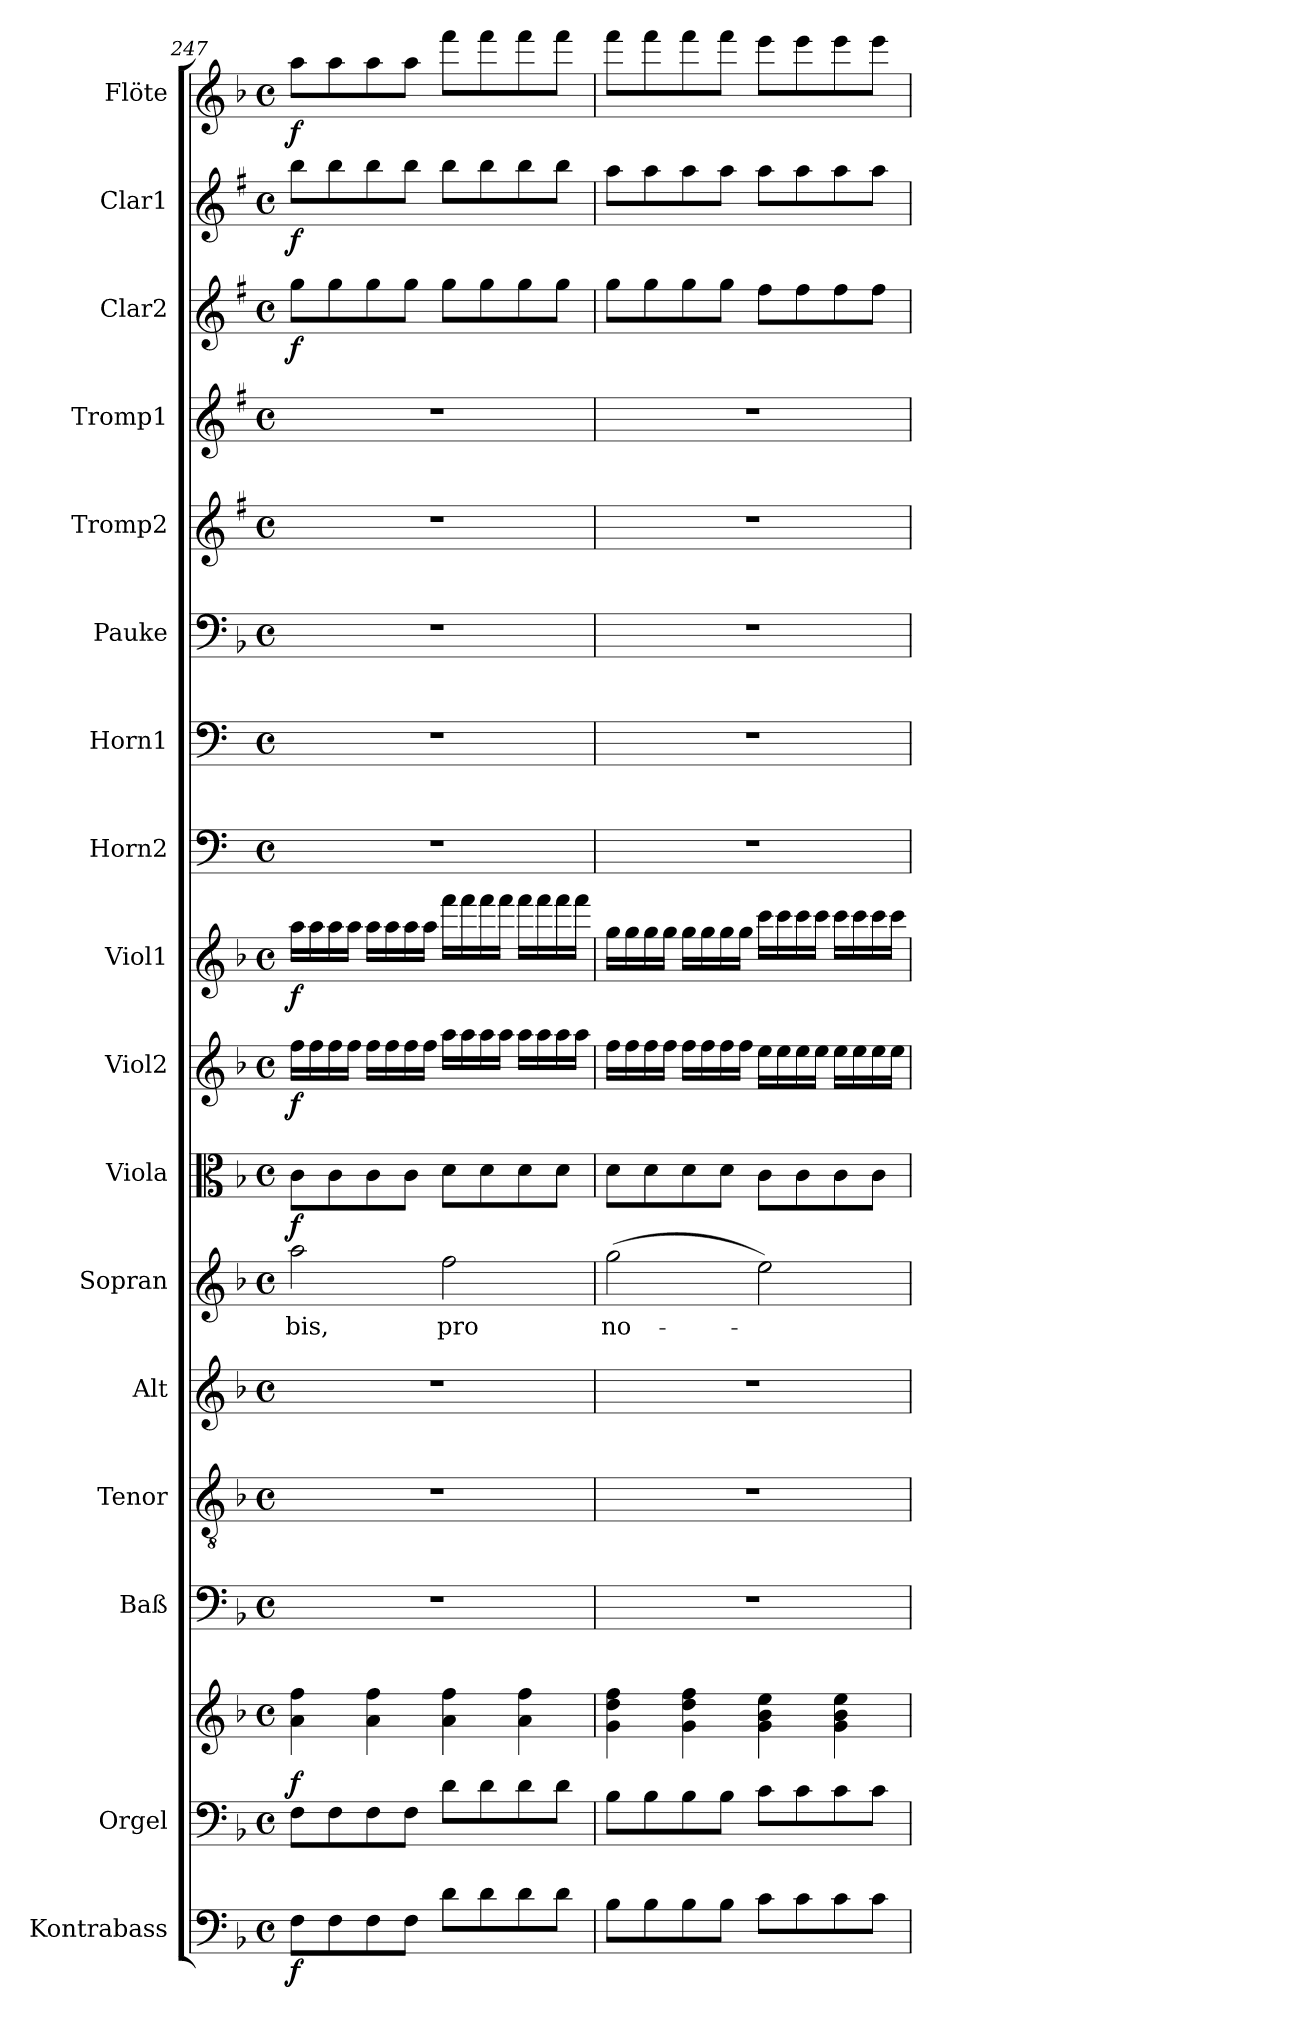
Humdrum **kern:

**kern	**dynam	**kern	**kern	**dynam	**kern	**kern	**kern	**kern	**text	**kern	**dynam	**kern	**dynam	**kern	**dynam	**kern	**kern	**kern	**kern	**kern	**kern	**dynam	**kern	**dynam	**kern	**dynam
*part17	*part17	*part16	*part16	*part16	*part15	*part14	*part13	*part12	*part12	*part11	*part11	*part10	*part10	*part9	*part9	*part8	*part7	*part6	*part5	*part4	*part3	*part3	*part2	*part2	*part1	*part1
*staff18	*staff18	*staff17	*staff16	*staff16/17	*staff15	*staff14	*staff13	*staff12	*staff12	*staff11	*staff11	*staff10	*staff10	*staff9	*staff9	*staff8	*staff7	*staff6	*staff5	*staff4	*staff3	*staff3	*staff2	*staff2	*staff1	*staff1
*I"Kontrabass	*	*I"Orgel	*	*	*I"Baß	*I"Tenor	*I"Alt	*I"Sopran	*	*I"Viola	*	*I"Viol2	*	*I"Viol1	*	*I"Horn2	*I"Horn1	*I"Pauke	*I"Tromp2	*I"Tromp1	*I"Clar2	*	*I"Clar1	*	*I"Flöte	*
*I'Kb	*	*	*	*	*I'B	*I'T	*I'A	*I'S	*	*I'Vla	*	*I'Vl2	*	*I'Vl1	*	*I'Hr2	*I'Hr1	*I'Pk	*I'Tr2	*I'Tr1	*I'Cl2	*	*I'Cl1	*	*I'Fl	*
*clefF4	*	*clefF4	*clefG2	*	*clefF4	*clefGv2	*clefG2	*clefG2	*	*clefC3	*	*clefG2	*	*clefG2	*	*clefF4	*clefF4	*clefF4	*clefG2	*clefG2	*clefG2	*	*clefG2	*	*clefG2	*
*ITrd7c12	*	*	*	*	*	*	*	*	*	*	*	*	*	*	*	*ITrd4c7	*ITrd4c7	*	*ITrd1c2	*ITrd1c2	*ITrd1c2	*	*ITrd1c2	*	*	*
*k[b-]	*	*k[b-]	*k[b-]	*	*k[b-]	*k[b-]	*k[b-]	*k[b-]	*	*k[b-]	*	*k[b-]	*	*k[b-]	*	*k[b-]	*k[b-]	*k[b-]	*k[b-]	*k[b-]	*k[b-]	*	*k[b-]	*	*k[b-]	*
*F:	*	*F:	*F:	*	*F:	*F:	*F:	*F:	*	*F:	*	*F:	*	*F:	*	*F:	*F:	*F:	*F:	*F:	*F:	*	*F:	*	*F:	*
*M4/4	*	*M4/4	*M4/4	*	*M4/4	*M4/4	*M4/4	*M4/4	*	*M4/4	*	*M4/4	*	*M4/4	*	*M4/4	*M4/4	*M4/4	*M4/4	*M4/4	*M4/4	*	*M4/4	*	*M4/4	*
*met(c)	*	*met(c)	*met(c)	*	*met(c)	*met(c)	*met(c)	*met(c)	*	*met(c)	*	*met(c)	*	*met(c)	*	*met(c)	*met(c)	*met(c)	*met(c)	*met(c)	*met(c)	*	*met(c)	*	*met(c)	*
=247	=247	=247	=247	=247	=247	=247	=247	=247	=247	=247	=247	=247	=247	=247	=247	=247	=247	=247	=247	=247	=247	=247	=247	=247	=247	=247
!	!LO:DY:b	!	!	!LO:DY:a=2	!	!	!	!	!LO:LY:b	!	!LO:DY:b	!	!LO:DY:b	!	!LO:DY:b	!	!	!	!	!	!	!LO:DY:b	!	!LO:DY:b	!	!LO:DY:b
8FF\L	f	8F\L	4a\ 4ff\	f	1r	1r	1r	2aa\	-bis,	8c\L	f	16ff\LL	f	16aa\LL	f	1r	1r	1r	1r	1r	8ff\L	f	8aa\L	f	8aa\L	f
.	.	.	.	.	.	.	.	.	.	.	.	16ff\	.	16aa\	.	.	.	.	.	.	.	.	.	.	.	.
8FF\	.	8F\	.	.	.	.	.	.	.	8c\	.	16ff\	.	16aa\	.	.	.	.	.	.	8ff\	.	8aa\	.	8aa\	.
.	.	.	.	.	.	.	.	.	.	.	.	16ff\JJ	.	16aa\JJ	.	.	.	.	.	.	.	.	.	.	.	.
8FF\	.	8F\	4a\ 4ff\	.	.	.	.	.	.	8c\	.	16ff\LL	.	16aa\LL	.	.	.	.	.	.	8ff\	.	8aa\	.	8aa\	.
.	.	.	.	.	.	.	.	.	.	.	.	16ff\	.	16aa\	.	.	.	.	.	.	.	.	.	.	.	.
8FF\J	.	8F\J	.	.	.	.	.	.	.	8c\J	.	16ff\	.	16aa\	.	.	.	.	.	.	8ff\J	.	8aa\J	.	8aa\J	.
.	.	.	.	.	.	.	.	.	.	.	.	16ff\JJ	.	16aa\JJ	.	.	.	.	.	.	.	.	.	.	.	.
!	!	!	!	!	!	!	!	!	!LO:LY:b	!	!	!	!	!	!	!	!	!	!	!	!	!	!	!	!	!
8D\L	.	8d\L	4a\ 4ff\	.	.	.	.	2ff\	pro	8d\L	.	16aa\LL	.	16fff\LL	.	.	.	.	.	.	8ff\L	.	8aa\L	.	8fff\L	.
.	.	.	.	.	.	.	.	.	.	.	.	16aa\	.	16fff\	.	.	.	.	.	.	.	.	.	.	.	.
8D\	.	8d\	.	.	.	.	.	.	.	8d\	.	16aa\	.	16fff\	.	.	.	.	.	.	8ff\	.	8aa\	.	8fff\	.
.	.	.	.	.	.	.	.	.	.	.	.	16aa\JJ	.	16fff\JJ	.	.	.	.	.	.	.	.	.	.	.	.
8D\	.	8d\	4a\ 4ff\	.	.	.	.	.	.	8d\	.	16aa\LL	.	16fff\LL	.	.	.	.	.	.	8ff\	.	8aa\	.	8fff\	.
.	.	.	.	.	.	.	.	.	.	.	.	16aa\	.	16fff\	.	.	.	.	.	.	.	.	.	.	.	.
8D\J	.	8d\J	.	.	.	.	.	.	.	8d\J	.	16aa\	.	16fff\	.	.	.	.	.	.	8ff\J	.	8aa\J	.	8fff\J	.
.	.	.	.	.	.	.	.	.	.	.	.	16aa\JJ	.	16fff\JJ	.	.	.	.	.	.	.	.	.	.	.	.
=248	=248	=248	=248	=248	=248	=248	=248	=248	=248	=248	=248	=248	=248	=248	=248	=248	=248	=248	=248	=248	=248	=248	=248	=248	=248	=248
!	!	!	!	!	!	!	!	!	!LO:LY:b	!	!	!	!	!	!	!	!	!	!	!	!	!	!	!	!	!
8BB-\L	.	8B-\L	4g\ 4dd\ 4ff\	.	1r	1r	1r	(>2gg\	no-	8d\L	.	16ff\LL	.	16gg\LL	.	1r	1r	1r	1r	1r	8ff\L	.	8gg\L	.	8fff\L	.
.	.	.	.	.	.	.	.	.	.	.	.	16ff\	.	16gg\	.	.	.	.	.	.	.	.	.	.	.	.
8BB-\	.	8B-\	.	.	.	.	.	.	.	8d\	.	16ff\	.	16gg\	.	.	.	.	.	.	8ff\	.	8gg\	.	8fff\	.
.	.	.	.	.	.	.	.	.	.	.	.	16ff\JJ	.	16gg\JJ	.	.	.	.	.	.	.	.	.	.	.	.
8BB-\	.	8B-\	4g\ 4dd\ 4ff\	.	.	.	.	.	.	8d\	.	16ff\LL	.	16gg\LL	.	.	.	.	.	.	8ff\	.	8gg\	.	8fff\	.
.	.	.	.	.	.	.	.	.	.	.	.	16ff\	.	16gg\	.	.	.	.	.	.	.	.	.	.	.	.
8BB-\J	.	8B-\J	.	.	.	.	.	.	.	8d\J	.	16ff\	.	16gg\	.	.	.	.	.	.	8ff\J	.	8gg\J	.	8fff\J	.
.	.	.	.	.	.	.	.	.	.	.	.	16ff\JJ	.	16gg\JJ	.	.	.	.	.	.	.	.	.	.	.	.
8C\L	.	8c\L	4g\ 4b-\ 4ee\	.	.	.	.	2ee\)	.	8c\L	.	16ee\LL	.	16ccc\LL	.	.	.	.	.	.	8ee\L	.	8gg\L	.	8eee\L	.
.	.	.	.	.	.	.	.	.	.	.	.	16ee\	.	16ccc\	.	.	.	.	.	.	.	.	.	.	.	.
8C\	.	8c\	.	.	.	.	.	.	.	8c\	.	16ee\	.	16ccc\	.	.	.	.	.	.	8ee\	.	8gg\	.	8eee\	.
.	.	.	.	.	.	.	.	.	.	.	.	16ee\JJ	.	16ccc\JJ	.	.	.	.	.	.	.	.	.	.	.	.
8C\	.	8c\	4g\ 4b-\ 4ee\	.	.	.	.	.	.	8c\	.	16ee\LL	.	16ccc\LL	.	.	.	.	.	.	8ee\	.	8gg\	.	8eee\	.
.	.	.	.	.	.	.	.	.	.	.	.	16ee\	.	16ccc\	.	.	.	.	.	.	.	.	.	.	.	.
8C\J	.	8c\J	.	.	.	.	.	.	.	8c\J	.	16ee\	.	16ccc\	.	.	.	.	.	.	8ee\J	.	8gg\J	.	8eee\J	.
.	.	.	.	.	.	.	.	.	.	.	.	16ee\JJ	.	16ccc\JJ	.	.	.	.	.	.	.	.	.	.	.	.
=	=	=	=	=	=	=	=	=	=	=	=	=	=	=	=	=	=	=	=	=	=	=	=	=	=	=
*-	*-	*-	*-	*-	*-	*-	*-	*-	*-	*-	*-	*-	*-	*-	*-	*-	*-	*-	*-	*-	*-	*-	*-	*-	*-	*-
